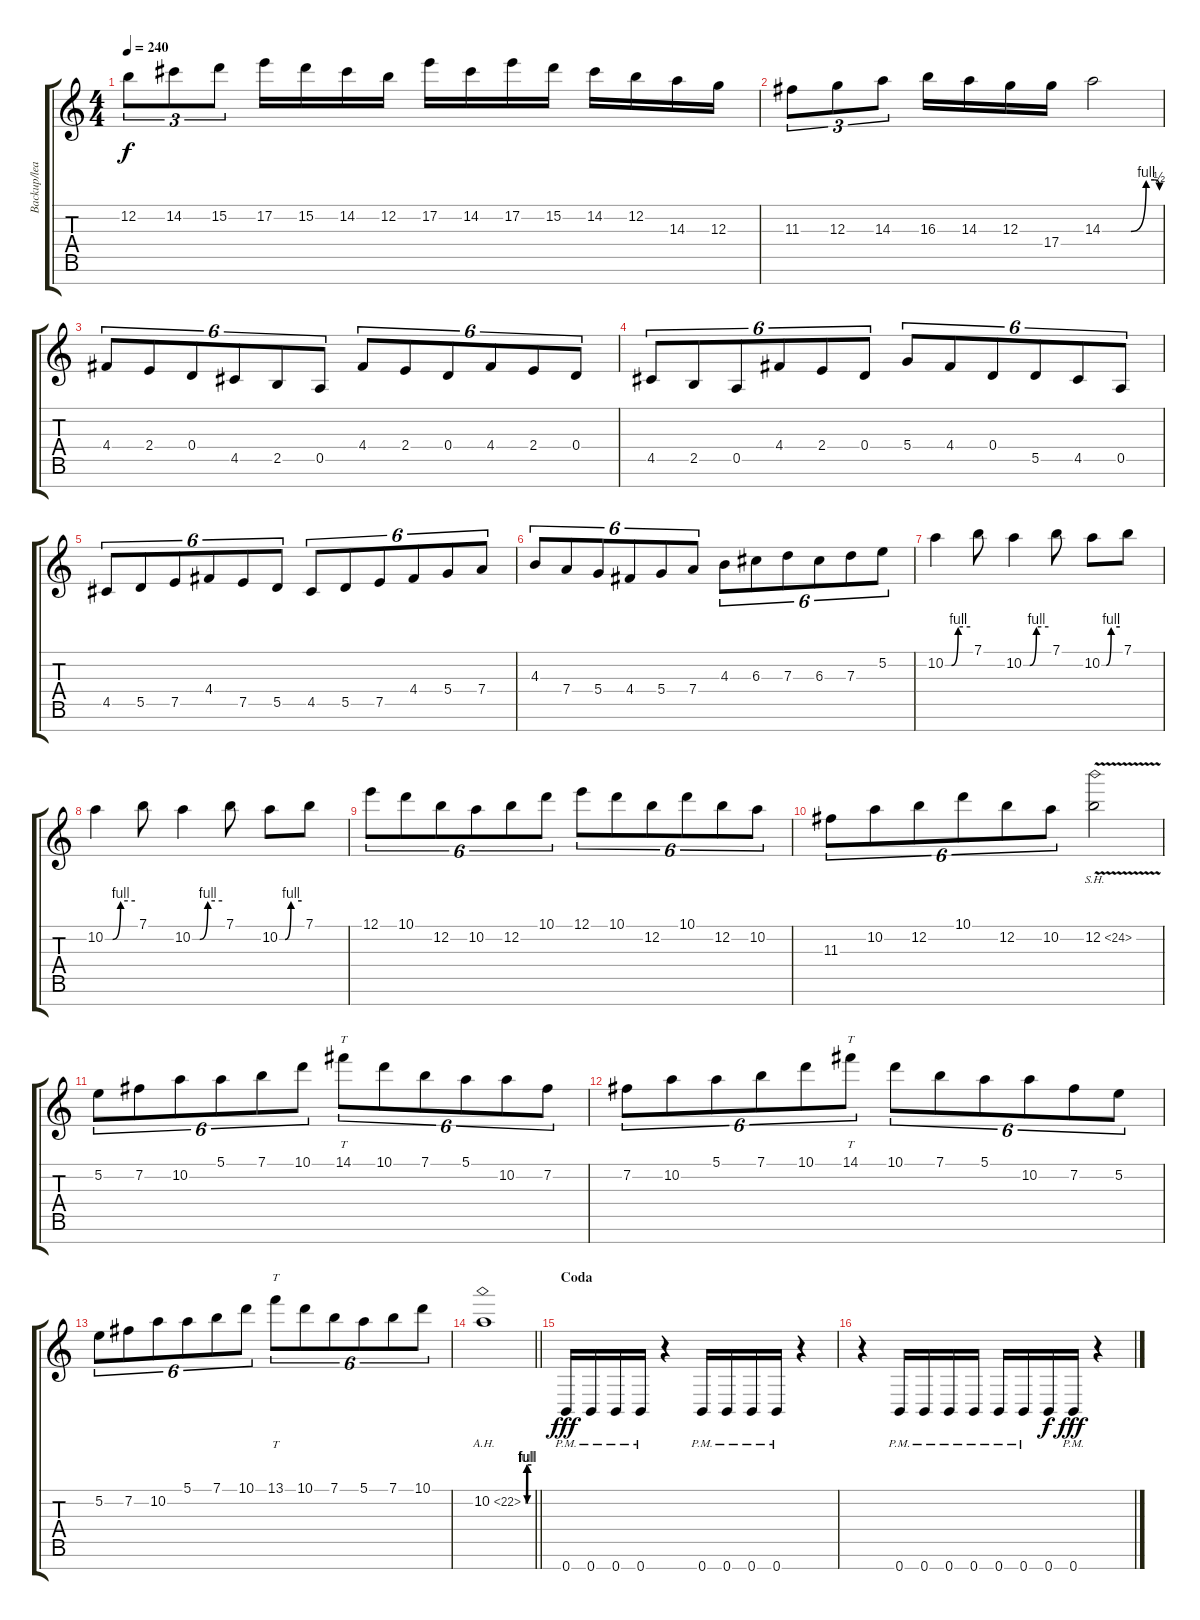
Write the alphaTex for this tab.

\track ("Backup/lead guitar" "Backup/lea") {instrument distortionguitar}
\staff {score tabs}
\tuning (E4 B3 G3 D3 A2 E2 B1) {hide}
\ts (4 4)
\tempo 240
\clef g2
\ks c
12.2.8{tu (3 2) dy f} 14.2.8{tu (3 2)} 15.2.8{tu (3 2)} 17.2.16 15.2.16 14.2.16 12.2.16 17.2.16 14.2.16 17.2.16 15.2.16 14.2.16 12.2.16 14.3.16 12.3.16 |
11.3.8{tu (3 2)} 12.3.8{tu (3 2)} 14.3.8{tu (3 2)} 16.3.16 14.3.16 12.3.16 17.4.16 14.3{be (custom 0 0 25 0 30 0 46 4 55 4 60 2)}.2 |
4.4.8{tu (6 4)} 2.4.8{tu (6 4)} 0.4.8{tu (6 4)} 4.5.8{tu (6 4)} 2.5.8{tu (6 4)} 0.5.8{tu (6 4)} 4.4.8{tu (6 4)} 2.4.8{tu (6 4)} 0.4.8{tu (6 4)} 4.4.8{tu (6 4)} 2.4.8{tu (6 4)} 0.4.8{tu (6 4)} |
4.5.8{tu (6 4)} 2.5.8{tu (6 4)} 0.5.8{tu (6 4)} 4.4.8{tu (6 4)} 2.4.8{tu (6 4)} 0.4.8{tu (6 4)} 5.4.8{tu (6 4)} 4.4.8{tu (6 4)} 0.4.8{tu (6 4)} 5.5.8{tu (6 4)} 4.5.8{tu (6 4)} 0.5.8{tu (6 4)} |
4.5.8{tu (6 4)} 5.5.8{tu (6 4)} 7.5.8{tu (6 4)} 4.4.8{tu (6 4)} 7.5.8{tu (6 4)} 5.5.8{tu (6 4)} 4.5.8{tu (6 4)} 5.5.8{tu (6 4)} 7.5.8{tu (6 4)} 4.4.8{tu (6 4)} 5.4.8{tu (6 4)} 7.4.8{tu (6 4)} |
4.3.8{tu (6 4)} 7.4.8{tu (6 4)} 5.4.8{tu (6 4)} 4.4.8{tu (6 4)} 5.4.8{tu (6 4)} 7.4.8{tu (6 4)} 4.3.8{tu (6 4)} 6.3.8{tu (6 4)} 7.3.8{tu (6 4)} 6.3.8{tu (6 4)} 7.3.8{tu (6 4)} 5.2.8{tu (6 4)} |
10.2{be (custom 0 0 15 0 31 4 60 4)}.4 7.1.8 10.2{be (custom 0 0 15 0 31 4 60 4)}.4 7.1.8 10.2{be (custom 0 0 15 0 31 4 60 4)}.8 7.1.8 |
10.2{be (custom 0 0 15 0 31 4 60 4)}.4 7.1.8 10.2{be (custom 0 0 15 0 31 4 60 4)}.4 7.1.8 10.2{be (custom 0 0 15 0 31 4 60 4)}.8 7.1.8 |
12.1.8{tu (6 4)} 10.1.8{tu (6 4)} 12.2.8{tu (6 4)} 10.2.8{tu (6 4)} 12.2.8{tu (6 4)} 10.1.8{tu (6 4)} 12.1.8{tu (6 4)} 10.1.8{tu (6 4)} 12.2.8{tu (6 4)} 10.1.8{tu (6 4)} 12.2.8{tu (6 4)} 10.2.8{tu (6 4)} |
11.3.8{tu (6 4)} 10.2.8{tu (6 4)} 12.2.8{tu (6 4)} 10.1.8{tu (6 4)} 12.2.8{tu (6 4)} 10.2.8{tu (6 4)} 12.2{sh 12 v}.2 |
5.2.8{tu (6 4)} 7.2.8{tu (6 4)} 10.2.8{tu (6 4)} 5.1.8{tu (6 4)} 7.1.8{tu (6 4)} 10.1.8{tu (6 4)} 14.1.8{tt tu (6 4)} 10.1.8{tu (6 4)} 7.1.8{tu (6 4)} 5.1.8{tu (6 4)} 10.2.8{tu (6 4)} 7.2.8{tu (6 4)} |
7.2.8{tu (6 4)} 10.2.8{tu (6 4)} 5.1.8{tu (6 4)} 7.1.8{tu (6 4)} 10.1.8{tu (6 4)} 14.1.8{tt tu (6 4)} 10.1.8{tu (6 4)} 7.1.8{tu (6 4)} 5.1.8{tu (6 4)} 10.2.8{tu (6 4)} 7.2.8{tu (6 4)} 5.2.8{tu (6 4)} |
5.2.8{tu (6 4)} 7.2.8{tu (6 4)} 10.2.8{tu (6 4)} 5.1.8{tu (6 4)} 7.1.8{tu (6 4)} 10.1.8{tu (6 4)} 13.1.8{tt tu (6 4)} 10.1.8{tu (6 4)} 7.1.8{tu (6 4)} 5.1.8{tu (6 4)} 7.1.8{tu (6 4)} 10.1.8{tu (6 4)} |
\barLineRight lightlight
10.2{be (custom 0 0 9 4 15 0 20 4 60 4) ah 12}.1 |
\section ("" "Coda")
0.7{pm}.16{dy fff volume 16} 0.7{pm}.16 0.7{pm}.16 0.7{pm}.16 r.4 0.7{pm}.16 0.7{pm}.16 0.7{pm}.16 0.7{pm}.16 r.4 |
r.4 0.7{pm}.16 0.7{pm}.16 0.7{pm}.16 0.7{pm}.16 0.7{pm}.16 0.7{pm}.16 0.7.16{dy f} 0.7{pm}.16{dy fff} r.4
